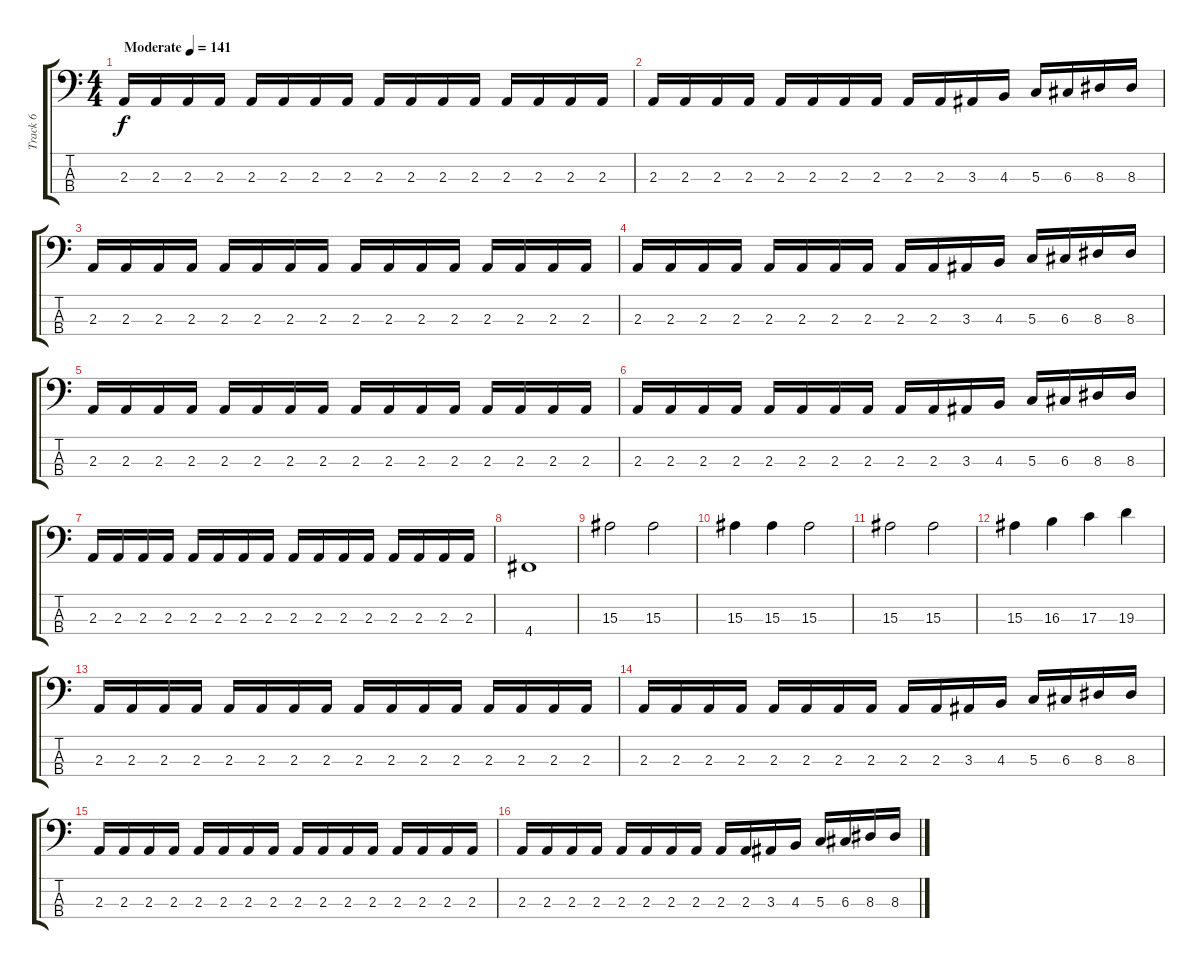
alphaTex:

\track ("Track 6" "Track 6") {instrument electricbassfinger}
\staff {score tabs}
\tuning (F2 C2 G1 D1) {hide}
\ts (4 4)
\tempo (141 "Moderate")
\clef f4
\ks c
2.3.16{dy f instrument electricbassfinger} 2.3.16 2.3.16 2.3.16 2.3.16 2.3.16 2.3.16 2.3.16 2.3.16 2.3.16 2.3.16 2.3.16 2.3.16 2.3.16 2.3.16 2.3.16 |
2.3.16 2.3.16 2.3.16 2.3.16 2.3.16 2.3.16 2.3.16 2.3.16 2.3.16 2.3.16 3.3.16 4.3.16 5.3.16 6.3.16 8.3.16 8.3.16 |
2.3.16 2.3.16 2.3.16 2.3.16 2.3.16 2.3.16 2.3.16 2.3.16 2.3.16 2.3.16 2.3.16 2.3.16 2.3.16 2.3.16 2.3.16 2.3.16 |
2.3.16 2.3.16 2.3.16 2.3.16 2.3.16 2.3.16 2.3.16 2.3.16 2.3.16 2.3.16 3.3.16 4.3.16 5.3.16 6.3.16 8.3.16 8.3.16 |
2.3.16 2.3.16 2.3.16 2.3.16 2.3.16 2.3.16 2.3.16 2.3.16 2.3.16 2.3.16 2.3.16 2.3.16 2.3.16 2.3.16 2.3.16 2.3.16 |
2.3.16 2.3.16 2.3.16 2.3.16 2.3.16 2.3.16 2.3.16 2.3.16 2.3.16 2.3.16 3.3.16 4.3.16 5.3.16 6.3.16 8.3.16 8.3.16 |
2.3.16 2.3.16 2.3.16 2.3.16 2.3.16 2.3.16 2.3.16 2.3.16 2.3.16 2.3.16 2.3.16 2.3.16 2.3.16 2.3.16 2.3.16 2.3.16 |
4.4.1 |
15.3.2 15.3.2 |
15.3.4 15.3.4 15.3.2 |
15.3.2 15.3.2 |
15.3.4 16.3.4 17.3.4 19.3.4 |
2.3.16 2.3.16 2.3.16 2.3.16 2.3.16 2.3.16 2.3.16 2.3.16 2.3.16 2.3.16 2.3.16 2.3.16 2.3.16 2.3.16 2.3.16 2.3.16 |
2.3.16 2.3.16 2.3.16 2.3.16 2.3.16 2.3.16 2.3.16 2.3.16 2.3.16 2.3.16 3.3.16 4.3.16 5.3.16 6.3.16 8.3.16 8.3.16 |
2.3.16 2.3.16 2.3.16 2.3.16 2.3.16 2.3.16 2.3.16 2.3.16 2.3.16 2.3.16 2.3.16 2.3.16 2.3.16 2.3.16 2.3.16 2.3.16 |
2.3.16 2.3.16 2.3.16 2.3.16 2.3.16 2.3.16 2.3.16 2.3.16 2.3.16 2.3.16 3.3.16 4.3.16 5.3.16 6.3.16 8.3.16 8.3.16
